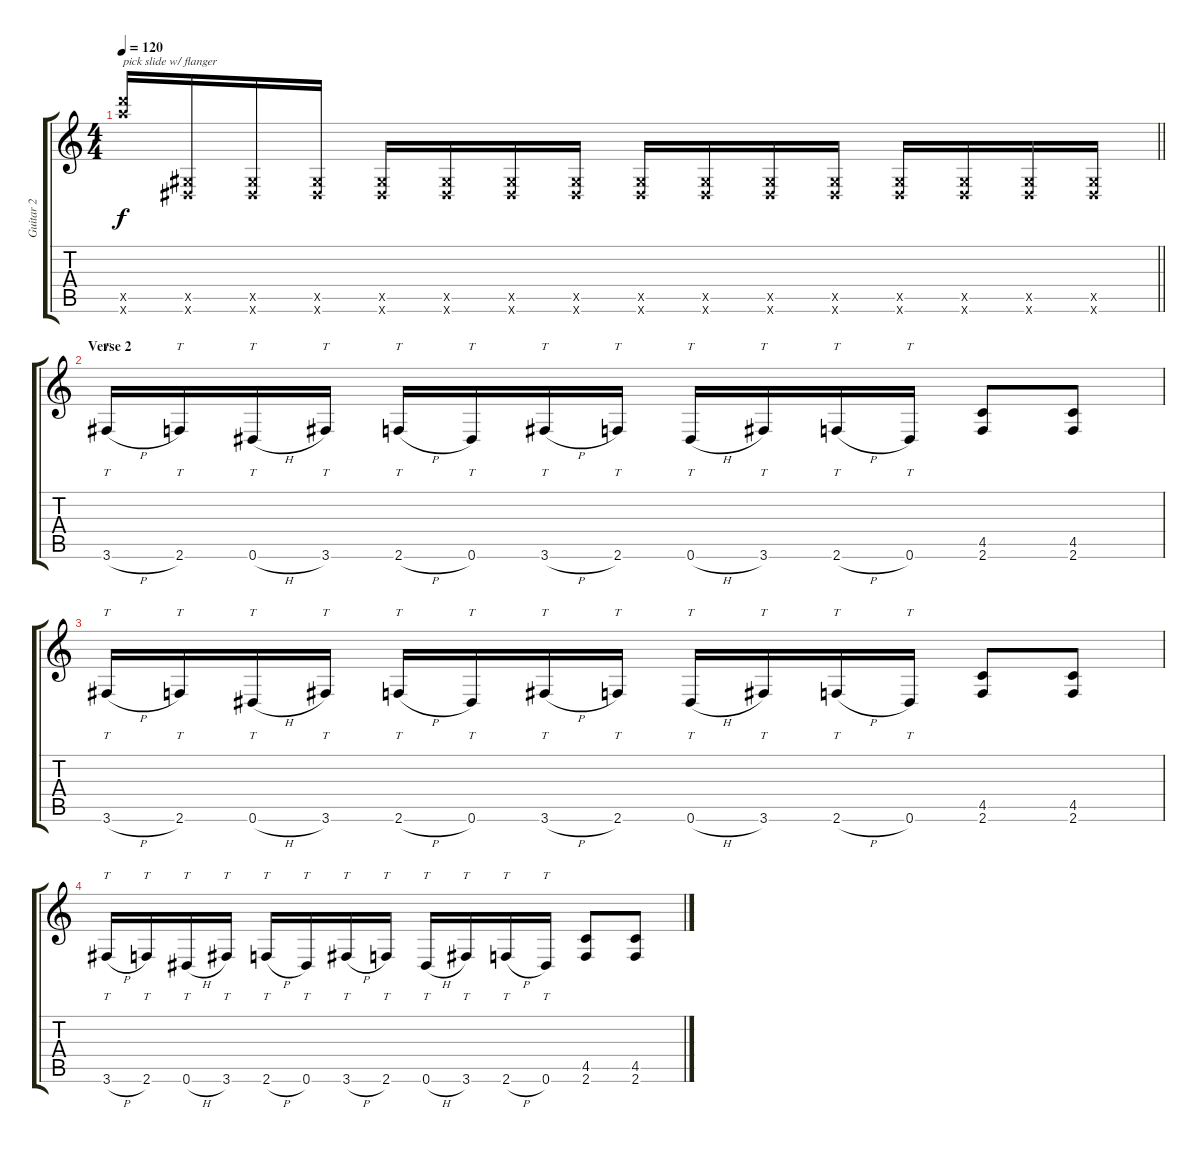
\track ("Guitar 2" "Guitar 2") {instrument distortionguitar}
\staff {score tabs}
\tuning (Eb4 Bb3 Gb3 Db3 Ab2 Eb2) {hide}
\ts (4 4)
\tempo 120
\clef g2
\barLineRight lightlight
\ks c
(30.5{x} 30.6{x}).16{txt "pick slide w/ flanger" dy f} (0.5{x} 0.6{x}).16 (0.5{x} 0.6{x}).16 (0.5{x} 0.6{x}).16 (0.5{x} 0.6{x}).16 (0.5{x} 0.6{x}).16 (0.5{x} 0.6{x}).16 (0.5{x} 0.6{x}).16 (0.5{x} 0.6{x}).16 (0.5{x} 0.6{x}).16 (0.5{x} 0.6{x}).16 (0.5{x} 0.6{x}).16 (0.5{x} 0.6{x}).16 (0.5{x} 0.6{x}).16 (0.5{x} 0.6{x}).16 (0.5{x} 0.6{x}).16 |
\section ("" "Verse 2")
3.6{h}.16{tt} 2.6.16{tt} 0.6{h}.16{tt} 3.6.16{tt} 2.6{h}.16{tt} 0.6.16{tt} 3.6{h}.16{tt} 2.6.16{tt} 0.6{h}.16{tt} 3.6.16{tt} 2.6{h}.16{tt} 0.6.16{tt} (4.5 2.6).8 (4.5 2.6).8 |
3.6{h}.16{tt} 2.6.16{tt} 0.6{h}.16{tt} 3.6.16{tt} 2.6{h}.16{tt} 0.6.16{tt} 3.6{h}.16{tt} 2.6.16{tt} 0.6{h}.16{tt} 3.6.16{tt} 2.6{h}.16{tt} 0.6.16{tt} (4.5 2.6).8 (4.5 2.6).8 |
3.6{h}.16{tt} 2.6.16{tt} 0.6{h}.16{tt} 3.6.16{tt} 2.6{h}.16{tt} 0.6.16{tt} 3.6{h}.16{tt} 2.6.16{tt} 0.6{h}.16{tt} 3.6.16{tt} 2.6{h}.16{tt} 0.6.16{tt} (4.5 2.6).8 (4.5 2.6).8
